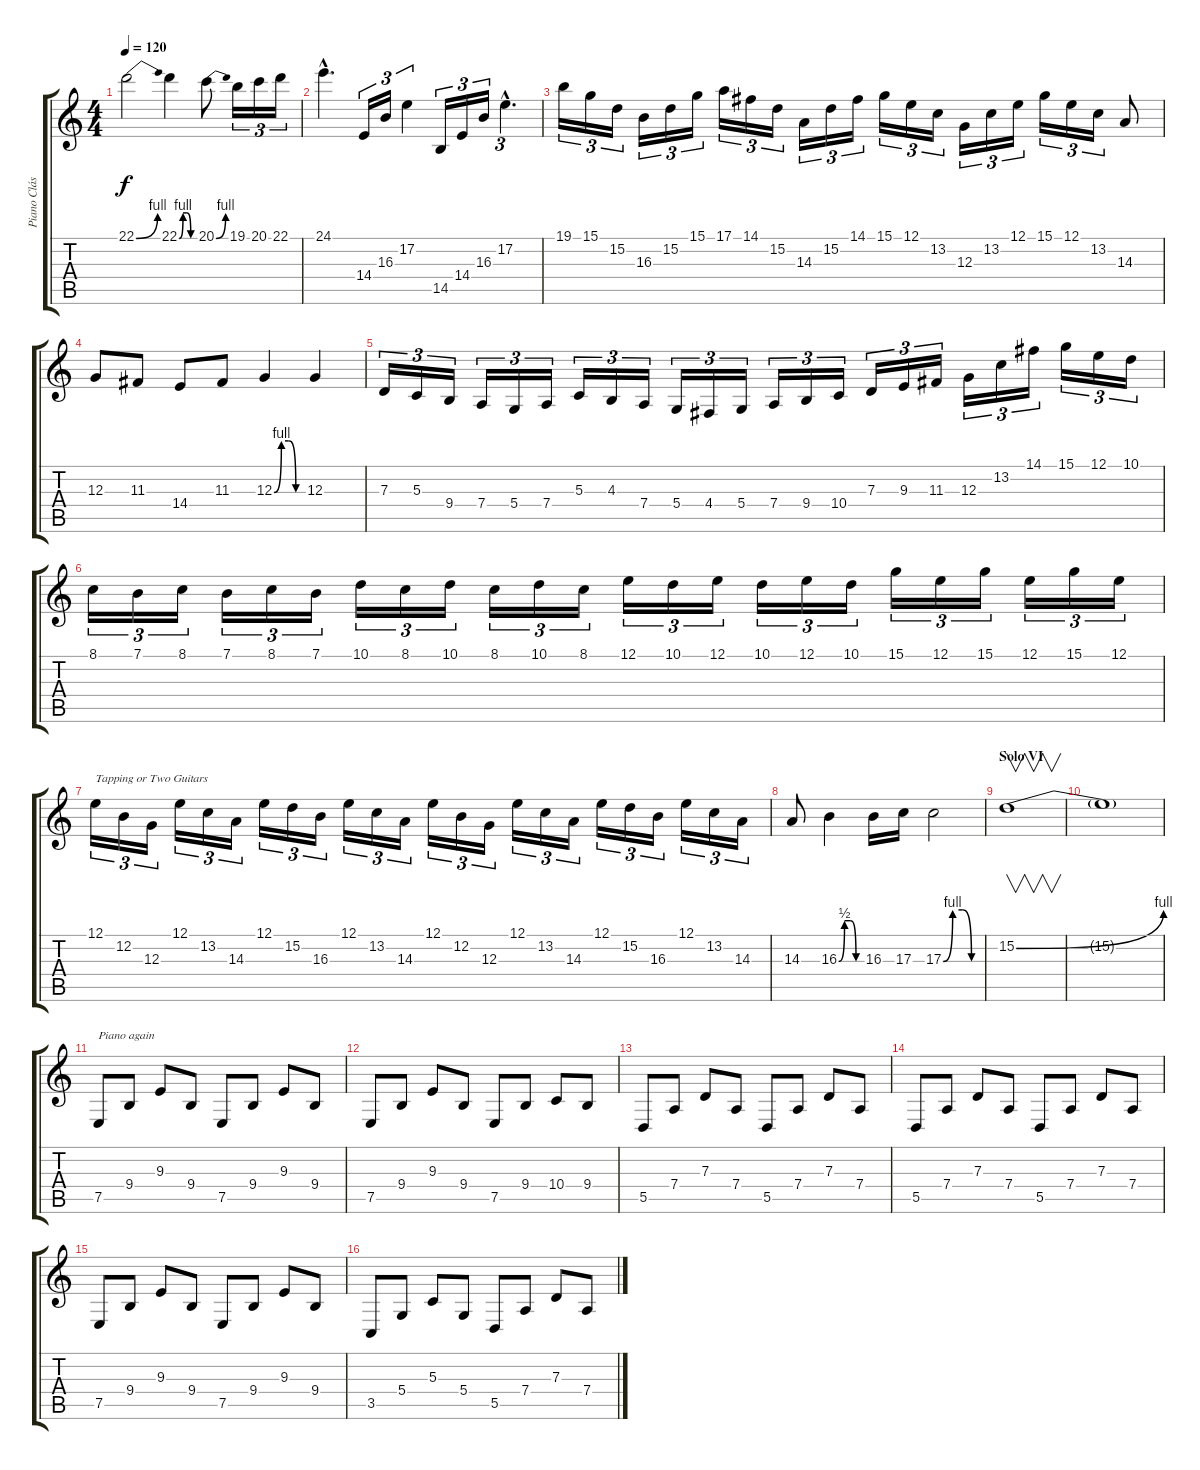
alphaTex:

\track ("Piano Clássico" "Piano Clás") {instrument brightacousticpiano}
\staff {score tabs}
\tuning (E4 B3 G3 D3 A2 E2) {hide}
\ts (4 4)
\tempo 120
\clef g2
\ks c
22.1{be (bend 0 0 60 4)}.2{dy f} 22.1{be (custom 0 0 15 4 30 4 45 0 60 0)}.4 20.1{be (bend 0 0 60 4)}.8 19.1.16{tu (3 2)} 20.1.16{tu (3 2)} 22.1.16{tu (3 2)} |
24.1{hac}.4{d} 14.4.16{tu (3 2)} 16.3.16{tu (3 2)} 17.2.4{tu (3 2)} 14.5.16{tu (3 2)} 14.4.16{tu (3 2)} 16.3.16{tu (3 2)} 17.2{hac}.4{d tu (3 2)} |
19.1.16{tu (3 2)} 15.1.16{tu (3 2)} 15.2.16{tu (3 2)} 16.3.16{tu (3 2)} 15.2.16{tu (3 2)} 15.1.16{tu (3 2)} 17.1.16{tu (3 2)} 14.1.16{tu (3 2)} 15.2.16{tu (3 2)} 14.3.16{tu (3 2)} 15.2.16{tu (3 2)} 14.1.16{tu (3 2)} 15.1.16{tu (3 2)} 12.1.16{tu (3 2)} 13.2.16{tu (3 2)} 12.3.16{tu (3 2)} 13.2.16{tu (3 2)} 12.1.16{tu (3 2)} 15.1.16{tu (3 2)} 12.1.16{tu (3 2)} 13.2.16{tu (3 2)} 14.3.8 |
12.3.8 11.3.8 14.4.8 11.3.8 12.3{be (custom 0 0 15 4 30 4 45 0 60 0)}.4 12.3.4 |
7.3.16{tu (3 2)} 5.3.16{tu (3 2)} 9.4.16{tu (3 2)} 7.4.16{tu (3 2)} 5.4.16{tu (3 2)} 7.4.16{tu (3 2)} 5.3.16{tu (3 2)} 4.3.16{tu (3 2)} 7.4.16{tu (3 2)} 5.4.16{tu (3 2)} 4.4.16{tu (3 2)} 5.4.16{tu (3 2)} 7.4.16{tu (3 2)} 9.4.16{tu (3 2)} 10.4.16{tu (3 2)} 7.3.16{tu (3 2)} 9.3.16{tu (3 2)} 11.3.16{tu (3 2)} 12.3.16{tu (3 2)} 13.2.16{tu (3 2)} 14.1.16{tu (3 2)} 15.1.16{tu (3 2)} 12.1.16{tu (3 2)} 10.1.16{tu (3 2)} |
8.1.16{tu (3 2)} 7.1.16{tu (3 2)} 8.1.16{tu (3 2)} 7.1.16{tu (3 2)} 8.1.16{tu (3 2)} 7.1.16{tu (3 2)} 10.1.16{tu (3 2)} 8.1.16{tu (3 2)} 10.1.16{tu (3 2)} 8.1.16{tu (3 2)} 10.1.16{tu (3 2)} 8.1.16{tu (3 2)} 12.1.16{tu (3 2)} 10.1.16{tu (3 2)} 12.1.16{tu (3 2)} 10.1.16{tu (3 2)} 12.1.16{tu (3 2)} 10.1.16{tu (3 2)} 15.1.16{tu (3 2)} 12.1.16{tu (3 2)} 15.1.16{tu (3 2)} 12.1.16{tu (3 2)} 15.1.16{tu (3 2)} 12.1.16{tu (3 2)} |
12.1.16{tu (3 2) txt "Tapping or Two Guitars"} 12.2.16{tu (3 2)} 12.3.16{tu (3 2)} 12.1.16{tu (3 2)} 13.2.16{tu (3 2)} 14.3.16{tu (3 2)} 12.1.16{tu (3 2)} 15.2.16{tu (3 2)} 16.3.16{tu (3 2)} 12.1.16{tu (3 2)} 13.2.16{tu (3 2)} 14.3.16{tu (3 2)} 12.1.16{tu (3 2)} 12.2.16{tu (3 2)} 12.3.16{tu (3 2)} 12.1.16{tu (3 2)} 13.2.16{tu (3 2)} 14.3.16{tu (3 2)} 12.1.16{tu (3 2)} 15.2.16{tu (3 2)} 16.3.16{tu (3 2)} 12.1.16{tu (3 2)} 13.2.16{tu (3 2)} 14.3.16{tu (3 2)} |
14.3.8 16.3{be (custom 0 0 15 2 30 2 45 0 60 0)}.4 16.3.16 17.3.16 17.3{be (custom 0 0 15 4 30 4 45 0 60 0)}.2 |
\section ("" "Solo VI")
15.2{be (bend 0 0 60 4)}.1{v volume 0} |
15.2{t}.1 |
7.5.8{txt "Piano again" volume 13 instrument brightacousticpiano} 9.4.8 9.3.8 9.4.8 7.5.8 9.4.8 9.3.8 9.4.8 |
7.5.8 9.4.8 9.3.8 9.4.8 7.5.8 9.4.8 10.4.8 9.4.8 |
5.5.8 7.4.8 7.3.8 7.4.8 5.5.8 7.4.8 7.3.8 7.4.8 |
5.5.8 7.4.8 7.3.8 7.4.8 5.5.8 7.4.8 7.3.8 7.4.8 |
7.5.8 9.4.8 9.3.8 9.4.8 7.5.8 9.4.8 9.3.8 9.4.8 |
3.5.8 5.4.8 5.3.8 5.4.8 5.5.8 7.4.8 7.3.8 7.4.8
